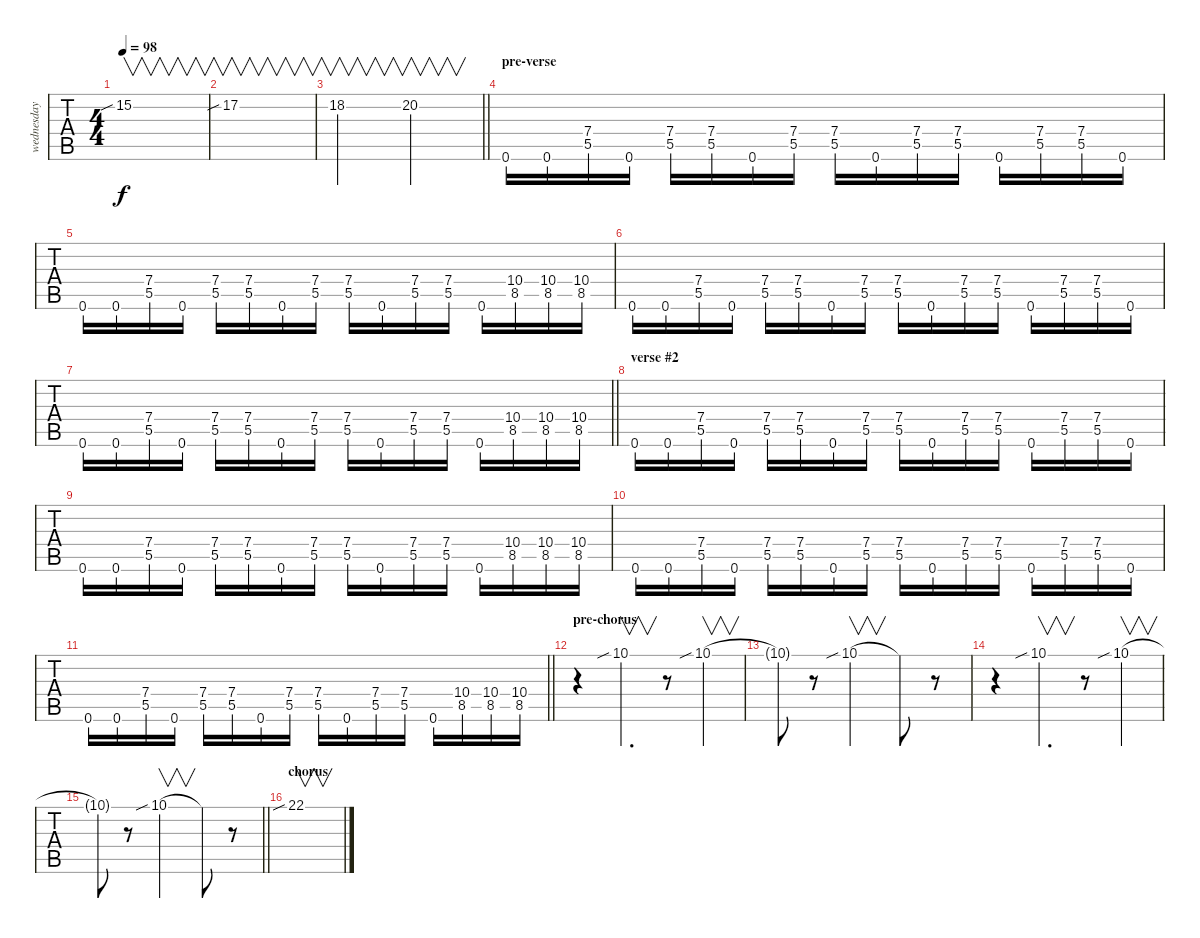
\track ("wednesday 13 - lead guitar" "wednesday ") {instrument distortionguitar}
\staff {tabs}
\tuning (D4 A3 F3 C3 G2 C2) {hide}
\ts (4 4)
\tempo 98
\clef g2
\ks c
15.2{sib}.1{v ot 8va dy f} |
17.2{sib}.1{v ot 8va} |
\barLineRight lightlight
18.2.2{v ot 8va} 20.2.2{v ot 8va} |
\section ("" "pre-verse")
0.6.16 0.6.16 (7.4 5.5).16 0.6.16 (7.4 5.5).16 (7.4 5.5).16 0.6.16 (7.4 5.5).16 (7.4 5.5).16 0.6.16 (7.4 5.5).16 (7.4 5.5).16 0.6.16 (7.4 5.5).16 (7.4 5.5).16 0.6.16 |
0.6.16 0.6.16 (7.4 5.5).16 0.6.16 (7.4 5.5).16 (7.4 5.5).16 0.6.16 (7.4 5.5).16 (7.4 5.5).16 0.6.16 (7.4 5.5).16 (7.4 5.5).16 0.6.16 (10.4 8.5).16 (10.4 8.5).16 (10.4 8.5).16 |
0.6.16 0.6.16 (7.4 5.5).16 0.6.16 (7.4 5.5).16 (7.4 5.5).16 0.6.16 (7.4 5.5).16 (7.4 5.5).16 0.6.16 (7.4 5.5).16 (7.4 5.5).16 0.6.16 (7.4 5.5).16 (7.4 5.5).16 0.6.16 |
\barLineRight lightlight
0.6.16 0.6.16 (7.4 5.5).16 0.6.16 (7.4 5.5).16 (7.4 5.5).16 0.6.16 (7.4 5.5).16 (7.4 5.5).16 0.6.16 (7.4 5.5).16 (7.4 5.5).16 0.6.16 (10.4 8.5).16 (10.4 8.5).16 (10.4 8.5).16 |
\section ("" "verse #2")
0.6.16 0.6.16 (7.4 5.5).16 0.6.16 (7.4 5.5).16 (7.4 5.5).16 0.6.16 (7.4 5.5).16 (7.4 5.5).16 0.6.16 (7.4 5.5).16 (7.4 5.5).16 0.6.16 (7.4 5.5).16 (7.4 5.5).16 0.6.16 |
0.6.16 0.6.16 (7.4 5.5).16 0.6.16 (7.4 5.5).16 (7.4 5.5).16 0.6.16 (7.4 5.5).16 (7.4 5.5).16 0.6.16 (7.4 5.5).16 (7.4 5.5).16 0.6.16 (10.4 8.5).16 (10.4 8.5).16 (10.4 8.5).16 |
0.6.16 0.6.16 (7.4 5.5).16 0.6.16 (7.4 5.5).16 (7.4 5.5).16 0.6.16 (7.4 5.5).16 (7.4 5.5).16 0.6.16 (7.4 5.5).16 (7.4 5.5).16 0.6.16 (7.4 5.5).16 (7.4 5.5).16 0.6.16 |
\barLineRight lightlight
0.6.16 0.6.16 (7.4 5.5).16 0.6.16 (7.4 5.5).16 (7.4 5.5).16 0.6.16 (7.4 5.5).16 (7.4 5.5).16 0.6.16 (7.4 5.5).16 (7.4 5.5).16 0.6.16 (10.4 8.5).16 (10.4 8.5).16 (10.4 8.5).16 |
\section ("" "pre-chorus")
r.4 10.1{sib}.4{v d} r.8 10.1{sib}.4{v} |
10.1{t}.8 r.8 10.1{sib}.2{v} 10.1{t}.8 r.8 |
r.4 10.1{sib}.4{v d} r.8 10.1{sib}.4{v} |
\barLineRight lightlight
10.1{t}.8 r.8 10.1{sib}.2{v} 10.1{t}.8 r.8 |
\section ("" "chorus")
22.1{sib}.1{v ot 8va}
